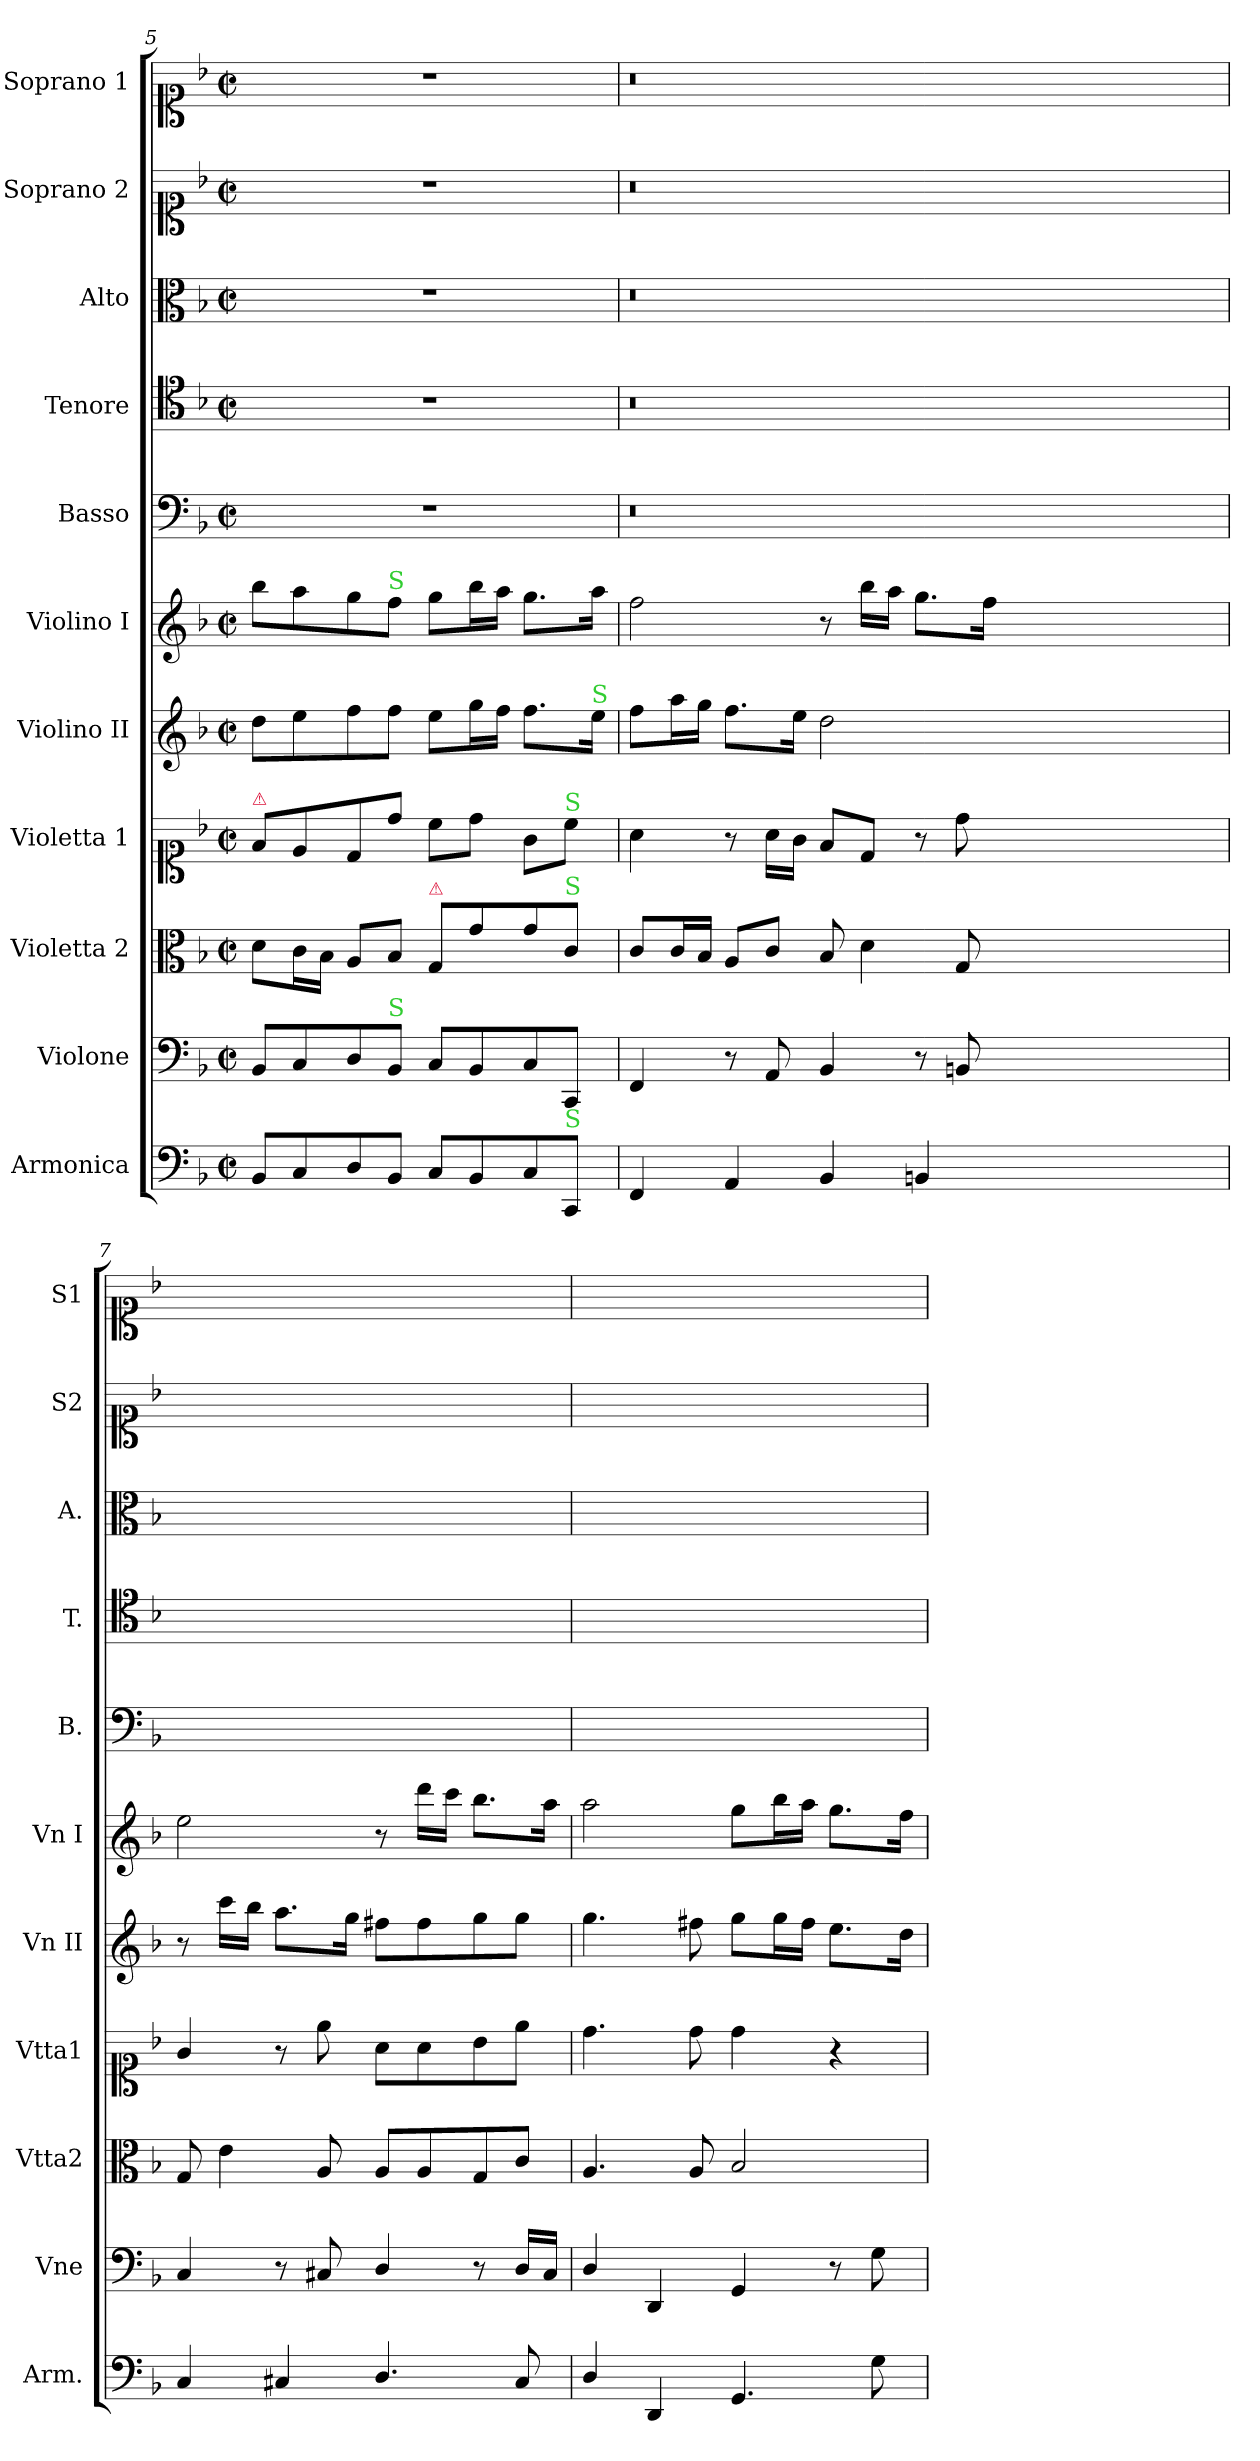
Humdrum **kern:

**kern	**kern	**kern	**kern	**kern	**kern	**kern	**kern	**kern	**kern	**kern
*part11	*part10	*part9	*part8	*part7	*part6	*part5	*part4	*part3	*part2	*part1
*staff11	*staff10	*staff9	*staff8	*staff7	*staff6	*staff5	*staff4	*staff3	*staff2	*staff1
*I"Armonica	*I"Violone	*I"Violetta 2	*I"Violetta 1	*I"Violino II	*I"Violino I	*I"Basso	*I"Tenore	*I"Alto	*I"Soprano 2	*I"Soprano 1
*I'Arm.	*I'Vne	*I'Vtta2	*I'Vtta1	*I'Vn II	*I'Vn I	*I'B.	*I'T.	*I'A.	*I'S2	*I'S1
*clefF4	*clefF4	*clefC3	*clefC1	*clefG2	*clefG2	*clefF4	*clefC4	*clefC3	*clefC1	*clefC1
*k[b-]	*k[b-]	*k[b-]	*k[b-]	*k[b-]	*k[b-]	*k[b-]	*k[b-]	*k[b-]	*k[b-]	*k[b-]
*F:	*F:	*F:	*F:	*F:	*F:	*F:	*F:	*F:	*F:	*F:
*M2/2	*M2/2	*M2/2	*M2/2	*M2/2	*M2/2	*M2/2	*M2/2	*M2/2	*M2/2	*M2/2
*met(c|)	*met(c|)	*met(c|)	*met(c|)	*met(c|)	*met(c|)	*met(c|)	*met(c|)	*met(c|)	*met(c|)	*met(c|)
=5	=5	=5	=5	=5	=5	=5	=5	=5	=5	=5
!	!	!	!LO:TX:a:color=crimson:t=⚠	!	!	!	!	!	!	!
8BB-/L	8BB-/L	8d\L	8f/L	8dd\L	8bb-\L	1r	1r	1r	1r	1r
8C/	8C/	16c\L	8e/	8ee\	8aa\	.	.	.	.	.
.	.	16B-\JJ	.	.	.	.	.	.	.	.
8D/	8D/	8A/L	8d/	8ff\	8gg\	.	.	.	.	.
!	!	!	!	!	!LO:TX:a:color=limegreen:t=S	!	!	!	!	!
!	!LO:TX:a:color=limegreen:t=S	!	!	!	!	!	!	!	!	!
8BB-/J	8BB-/J	8B-/J	8dd\J	8ff\J	8ff\J	.	.	.	.	.
!	!	!LO:TX:a:color=crimson:t=⚠	!	!	!	!	!	!	!	!
8C/L	8C/L	8G/L	8cc\L	8ee\L	8gg\L	.	.	.	.	.
8BB-/	8BB-/	8g\	8dd\J	16gg\L	16bb-\L	.	.	.	.	.
.	.	.	.	16ff\JJ	16aa\JJ	.	.	.	.	.
8C/	8C/	8g\	8g\L	8.ff\L	8.gg\L	.	.	.	.	.
!	!	!	!LO:TX:a:color=limegreen:t=S	!	!	!	!	!	!	!
!	!	!LO:TX:a:color=limegreen:t=S	!	!	!	!	!	!	!	!
!LO:TX:a:color=limegreen:t=S	!	!	!	!	!	!	!	!	!	!
8CC/J	8CC/J	8c/J	8cc\J	.	.	.	.	.	.	.
!	!	!	!	!LO:TX:a:color=limegreen:t=S	!	!	!	!	!	!
.	.	.	.	16ee\Jk	16aa\Jk	.	.	.	.	.
=6	=6	=6	=6	=6	=6	=6	=6	=6	=6	=6
4FF/	4FF/	8c/L	4a\	8ff\L	2ff\	0.r	0.r	0.r	0.r	0.r
.	.	16c/L	.	16aa\L	.	.	.	.	.	.
.	.	16B-/JJ	.	16gg\JJ	.	.	.	.	.	.
4AA/	8r	8A/L	8r	8.ff\L	.	.	.	.	.	.
.	8AA/	8c/J	16a\LL	.	.	.	.	.	.	.
.	.	.	16g\JJ	16ee\Jk	.	.	.	.	.	.
4BB-/	4BB-/	8B-/	8f/L	2dd\	8r	.	.	.	.	.
.	.	4d\	8d/J	.	16bb-\LL	.	.	.	.	.
.	.	.	.	.	16aa\JJ	.	.	.	.	.
4BBn/	8r	.	8r	.	8.gg\L	.	.	.	.	.
.	8BBn/	8G/	8dd\	.	.	.	.	.	.	.
.	.	.	.	.	16ff\Jk	.	.	.	.	.
0ryy	0ryy	0ryy	0ryy	0ryy	0ryy	.	.	.	.	.
=7	=7	=7	=7	=7	=7	=7	=7	=7	=7	=7
4C/	4C/	8G/	4g/	8r	2ee\	1ryy	1ryy	1ryy	1ryy	1ryy
.	.	4e\	.	16ccc\LL	.	.	.	.	.	.
.	.	.	.	16bb-\JJ	.	.	.	.	.	.
4C#X/	8r	.	8r	8.aa\L	.	.	.	.	.	.
.	8C#X/	8A/	8ee\	.	.	.	.	.	.	.
.	.	.	.	16gg\Jk	.	.	.	.	.	.
4.D/	4D/	8A/L	8a\L	8ff#X\L	8r	.	.	.	.	.
.	.	8A/	8a\	8ff#\	16ddd\LL	.	.	.	.	.
.	.	.	.	.	16ccc\JJ	.	.	.	.	.
.	8r	8G/	8b-\	8gg\	8.bb-\L	.	.	.	.	.
8C#/	16D/LL	8c/J	8ee\J	8gg\J	.	.	.	.	.	.
.	16C#/JJ	.	.	.	16aa\Jk	.	.	.	.	.
=8	=8	=8	=8	=8	=8	=8	=8	=8	=8	=8
4D/	4D/	4.A/	4.dd\	4.gg\	2aa\	1ryy	1ryy	1ryy	1ryy	1ryy
4DD/	4DD/	.	.	.	.	.	.	.	.	.
.	.	8A/	8dd\	8ff#X\	.	.	.	.	.	.
4.GG/	4GG/	2B-/	4dd\	8gg\L	8gg\L	.	.	.	.	.
.	.	.	.	16gg\L	16bb-\L	.	.	.	.	.
.	.	.	.	16ff#\JJ	16aa\JJ	.	.	.	.	.
.	8r	.	4r	8.ee\L	8.gg\L	.	.	.	.	.
8G\	8G\	.	.	.	.	.	.	.	.	.
.	.	.	.	16dd\Jk	16ff\Jk	.	.	.	.	.
=	=	=	=	=	=	=	=	=	=	=
*-	*-	*-	*-	*-	*-	*-	*-	*-	*-	*-
